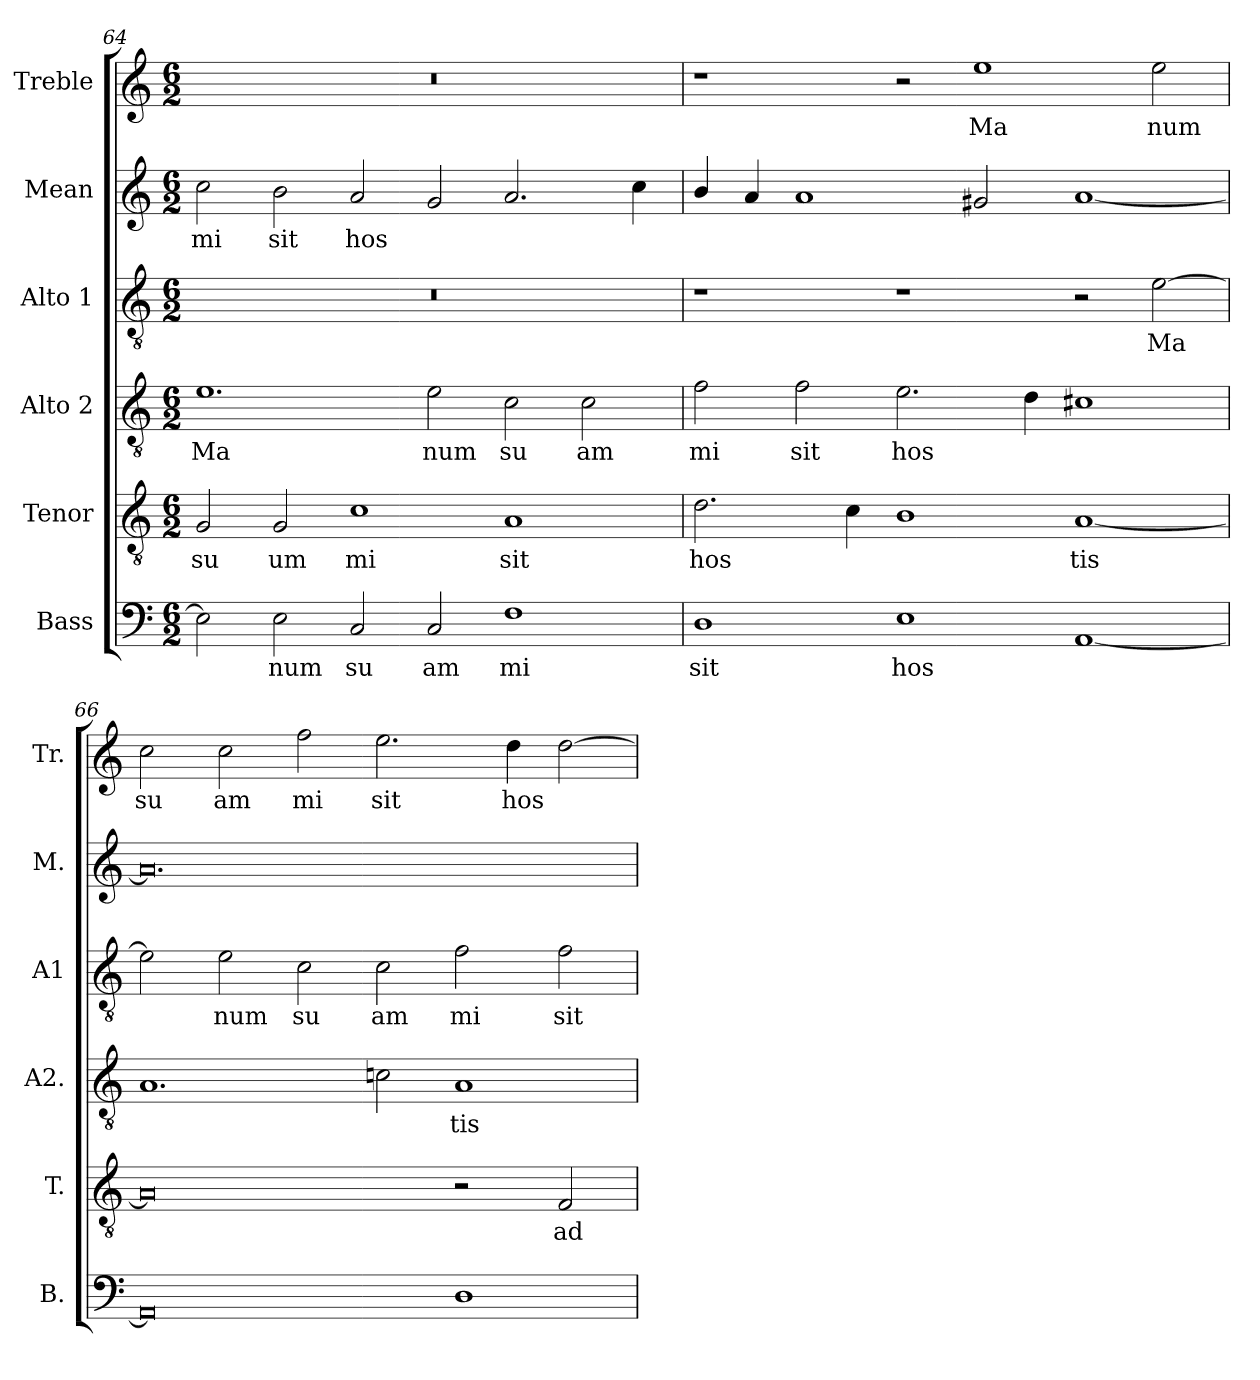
**kern	**text	**kern	**text	**kern	**text	**kern	**text	**kern	**text	**kern	**text
*part6	*part6	*part5	*part5	*part4	*part4	*part3	*part3	*part2	*part2	*part1	*part1
*staff6	*staff6	*staff5	*staff5	*staff4	*staff4	*staff3	*staff3	*staff2	*staff2	*staff1	*staff1
*I"Bass	*	*I"Tenor	*	*I"Alto 2	*	*I"Alto 1	*	*I"Mean	*	*I"Treble	*
*I'B.	*	*I'T.	*	*I'A2.	*	*I'A1	*	*I'M.	*	*I'Tr.	*
*clefF4	*	*clefGv2	*	*clefGv2	*	*clefGv2	*	*clefG2	*	*clefG2	*
*	*	*ITrd7c12	*	*ITrd7c12	*	*ITrd7c12	*	*	*	*	*
*k[]	*	*k[]	*	*k[]	*	*k[]	*	*k[]	*	*k[]	*
*C:	*	*C:	*	*C:	*	*C:	*	*C:	*	*C:	*
*M6/2	*	*M6/2	*	*M6/2	*	*M6/2	*	*M6/2	*	*M6/2	*
=64	=64	=64	=64	=64	=64	=64	=64	=64	=64	=64	=64
!	!	!	!LO:LY:b:color=#000000	!	!	!	!	!	!	!	!
!	!	!	!	!	!LO:LY:b:color=#000000	!LO:N:vis=1	!	!	!	!	!
!	!	!	!	!	!	!	!	!	!LO:LY:b:color=#000000	!LO:N:vis=1	!
2Ei\]	.	2GGi/	su	1.Ei	Ma	0.r	.	2cci\	mi	0.r	.
!	!LO:LY:b:color=#000000	!	!	!	!	!	!	!	!	!	!
!	!	!	!LO:LY:b:color=#000000	!	!	!	!	!	!	!	!
!	!	!	!	!	!	!	!	!	!LO:LY:b:color=#000000	!	!
2Ei\	num	2GGi/	um	.	.	.	.	2bi\	sit	.	.
!	!LO:LY:b:color=#000000	!	!	!	!	!	!	!	!	!	!
!	!	!	!LO:LY:b:color=#000000	!	!	!	!	!	!	!	!
!	!	!	!	!	!	!	!	!	!LO:LY:b:color=#000000	!	!
2Ci/	su	1Ci	mi	.	.	.	.	2ai/	hos	.	.
!	!LO:LY:b:color=#000000	!	!	!	!	!	!	!	!	!	!
!	!	!	!	!	!LO:LY:b:color=#000000	!	!	!	!	!	!
2Ci/	am	.	.	2Ei\	num	.	.	2gi/	.	.	.
!	!LO:LY:b:color=#000000	!	!	!	!	!	!	!	!	!	!
!	!	!	!LO:LY:b:color=#000000	!	!	!	!	!	!	!	!
!	!	!	!	!	!LO:LY:b:color=#000000	!	!	!	!	!	!
1Fi	mi	1AAi	sit	2Ci\	su	.	.	2.ai/	.	.	.
!	!	!	!	!	!LO:LY:b:color=#000000	!	!	!	!	!	!
.	.	.	.	2Ci\	am	.	.	.	.	.	.
.	.	.	.	.	.	.	.	4cci\	.	.	.
=65	=65	=65	=65	=65	=65	=65	=65	=65	=65	=65	=65
!	!LO:LY:b:color=#000000	!	!	!	!	!	!	!	!	!	!
!	!	!	!LO:LY:b:color=#000000	!	!	!	!	!	!	!	!
!	!	!	!	!	!LO:LY:b:color=#000000	!	!	!	!	!	!
1Di	sit	2.Di\	hos	2Fi\	mi	1r	.	4bi/	.	1r	.
.	.	.	.	.	.	.	.	4ai/	.	.	.
!	!	!	!	!	!LO:LY:b:color=#000000	!	!	!	!	!	!
.	.	.	.	2Fi\	sit	.	.	1ai	.	.	.
.	.	4Ci\	.	.	.	.	.	.	.	.	.
!	!LO:LY:b:color=#000000	!	!	!	!	!	!	!	!	!	!
!	!	!	!	!	!LO:LY:b:color=#000000	!	!	!	!	!	!
1Ei	hos	1BBi	.	2.Ei\	hos	1r	.	.	.	2r	.
!	!	!	!	!	!	!	!	!	!	!	!LO:LY:b:color=#000000
.	.	.	.	.	.	.	.	2g#Xi/	.	1eei	Ma
.	.	.	.	4Di\	.	.	.	.	.	.	.
!	!	!	!LO:LY:b:color=#000000	!	!	!	!	!	!	!	!
[<1AAi	.	[<1AAi	tis	1C#Xi	.	2r	.	[<1ai	.	.	.
!	!	!	!	!	!	!	!LO:LY:b:color=#000000	!	!	!	!
!	!	!	!	!	!	!	!	!	!	!	!LO:LY:b:color=#000000
.	.	.	.	.	.	[>2Ei\	Ma	.	.	2eei\	num
!!LO:LB:g=z
=66	=66	=66	=66	=66	=66	=66	=66	=66	=66	=66	=66
!	!	!	!	!	!	!	!	!	!	!	!LO:LY:b:color=#000000
0AAi]	.	0AAi]	.	1.AAi	.	2Ei\]	.	0.ai]	.	2cci\	su
!	!	!	!	!	!	!	!LO:LY:b:color=#000000	!	!	!	!
!	!	!	!	!	!	!	!	!	!	!	!LO:LY:b:color=#000000
.	.	.	.	.	.	2Ei\	num	.	.	2cci\	am
!	!	!	!	!	!	!	!LO:LY:b:color=#000000	!	!	!	!
!	!	!	!	!	!	!	!	!	!	!	!LO:LY:b:color=#000000
.	.	.	.	.	.	2Ci\	su	.	.	2ffi\	mi
!	!	!	!	!	!	!	!LO:LY:b:color=#000000	!	!	!	!
!	!	!	!	!	!	!	!	!	!	!	!LO:LY:b:color=#000000
.	.	.	.	2Cni\	.	2Ci\	am	.	.	2.eei\	sit
!	!	!	!	!	!LO:LY:b:color=#000000	!	!	!	!	!	!
!	!	!	!	!	!	!	!LO:LY:b:color=#000000	!	!	!	!
1Di	.	2r	.	1AAi	tis	2Fi\	mi	.	.	.	.
!	!	!	!	!	!	!	!	!	!	!	!LO:LY:b:color=#000000
.	.	.	.	.	.	.	.	.	.	4ddi\	hos
!	!	!	!LO:LY:b:color=#000000	!	!	!	!	!	!	!	!
!	!	!	!	!	!	!	!LO:LY:b:color=#000000	!	!	!	!
.	.	2FFi/	ad	.	.	2Fi\	sit	.	.	[>2ddi\	.
=	=	=	=	=	=	=	=	=	=	=	=
*-	*-	*-	*-	*-	*-	*-	*-	*-	*-	*-	*-
